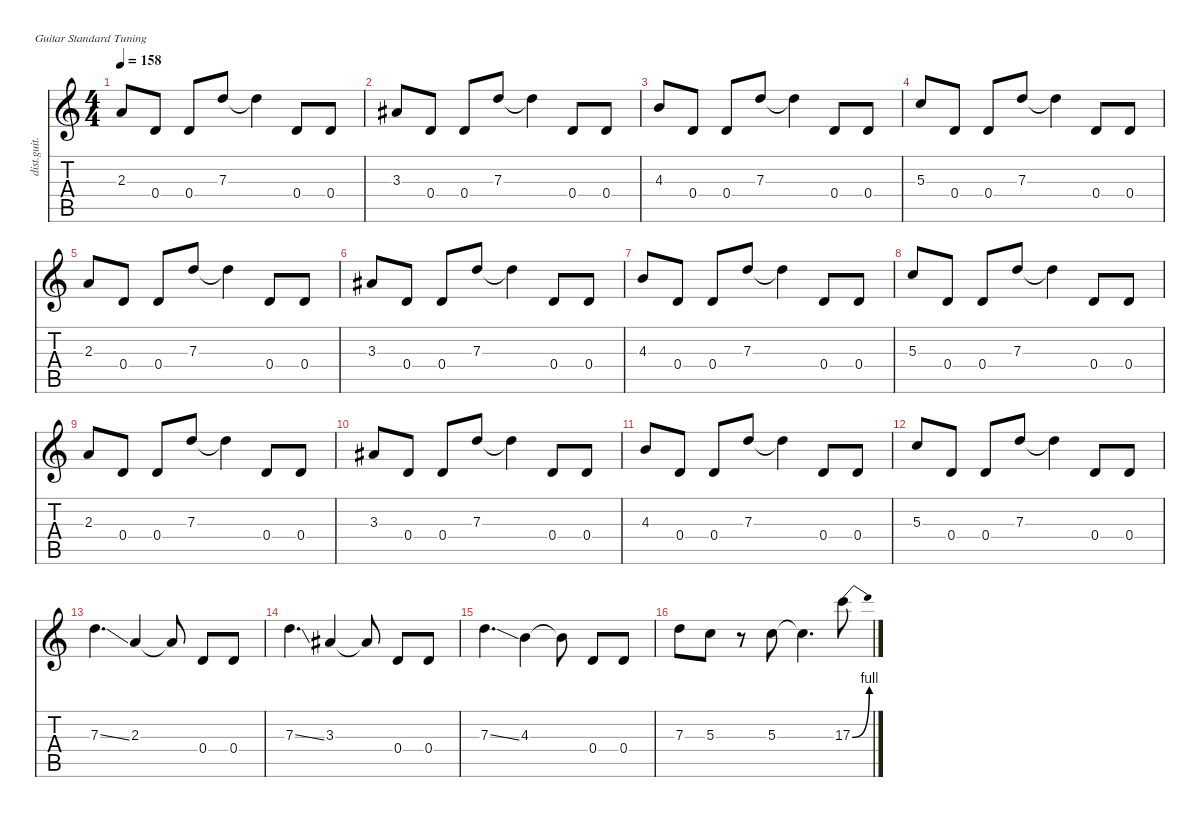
\defaultSystemsLayout 4
\hideDynamics
\bracketExtendMode nobrackets
\otherSystemsTrackNameOrientation horizontal
\track ("Friedman" "dist.guit.") {instrument distortionguitar}
\staff {score tabs}
\tuning (E4 B3 G3 D3 A2 E2)
\ts (4 4)
\tempo 158
\clef g2
\ks c
2.3.8{dy f beam Up} 0.4.8{beam Up} 0.4.8{beam Up} 7.3.8{beam Up} 7.3{t}.4{beam Down} 0.4.8{beam Up} 0.4.8{beam Up} |
3.3{acc #}.8{beam Up} 0.4.8{beam Up} 0.4.8{beam Up} 7.3.8{beam Up} 7.3{t}.4{beam Down} 0.4.8{beam Up} 0.4.8{beam Up} |
4.3.8{beam Up} 0.4.8{beam Up} 0.4.8{beam Up} 7.3.8{beam Up} 7.3{t}.4{beam Down} 0.4.8{beam Up} 0.4.8{beam Up} |
5.3.8{beam Up} 0.4.8{beam Up} 0.4.8{beam Up} 7.3.8{beam Up} 7.3{t}.4{beam Down} 0.4.8{beam Up} 0.4.8{beam Up} |
2.3.8{beam Up} 0.4.8{beam Up} 0.4.8{beam Up} 7.3.8{beam Up} 7.3{t}.4{beam Down} 0.4.8{beam Up} 0.4.8{beam Up} |
3.3{acc #}.8{beam Up} 0.4.8{beam Up} 0.4.8{beam Up} 7.3.8{beam Up} 7.3{t}.4{beam Down} 0.4.8{beam Up} 0.4.8{beam Up} |
4.3.8{beam Up} 0.4.8{beam Up} 0.4.8{beam Up} 7.3.8{beam Up} 7.3{t}.4{beam Down} 0.4.8{beam Up} 0.4.8{beam Up} |
5.3.8{beam Up} 0.4.8{beam Up} 0.4.8{beam Up} 7.3.8{beam Up} 7.3{t}.4{beam Down} 0.4.8{beam Up} 0.4.8{beam Up} |
2.3.8{beam Up} 0.4.8{beam Up} 0.4.8{beam Up} 7.3.8{beam Up} 7.3{t}.4{beam Down} 0.4.8{beam Up} 0.4.8{beam Up} |
3.3{acc #}.8{beam Up} 0.4.8{beam Up} 0.4.8{beam Up} 7.3.8{beam Up} 7.3{t}.4{beam Down} 0.4.8{beam Up} 0.4.8{beam Up} |
4.3.8{beam Up} 0.4.8{beam Up} 0.4.8{beam Up} 7.3.8{beam Up} 7.3{t}.4{beam Down} 0.4.8{beam Up} 0.4.8{beam Up} |
5.3.8{beam Up} 0.4.8{beam Up} 0.4.8{beam Up} 7.3.8{beam Up} 7.3{t}.4{beam Down} 0.4.8{beam Up} 0.4.8{beam Up} |
7.3{ss}.4{d beam Down} 2.3.4{beam Up} 2.3{t}.8{beam Up} 0.4.8{beam Up} 0.4.8{beam Up} |
7.3{ss}.4{d beam Down} 3.3{acc #}.4{beam Up} 3.3{t acc #}.8{beam Up} 0.4.8{beam Up} 0.4.8{beam Up} |
7.3{ss}.4{d beam Down} 4.3.4{beam Down} 4.3{t}.8{beam Down} 0.4.8{beam Up} 0.4.8{beam Up} |
7.3.8{beam Down} 5.3.8{beam Down} r.8{beam Down} 5.3.8{beam Down} 5.3{t}.4{d beam Down} 17.3{be (bend 0 0 60 4)}.8{beam Down}
